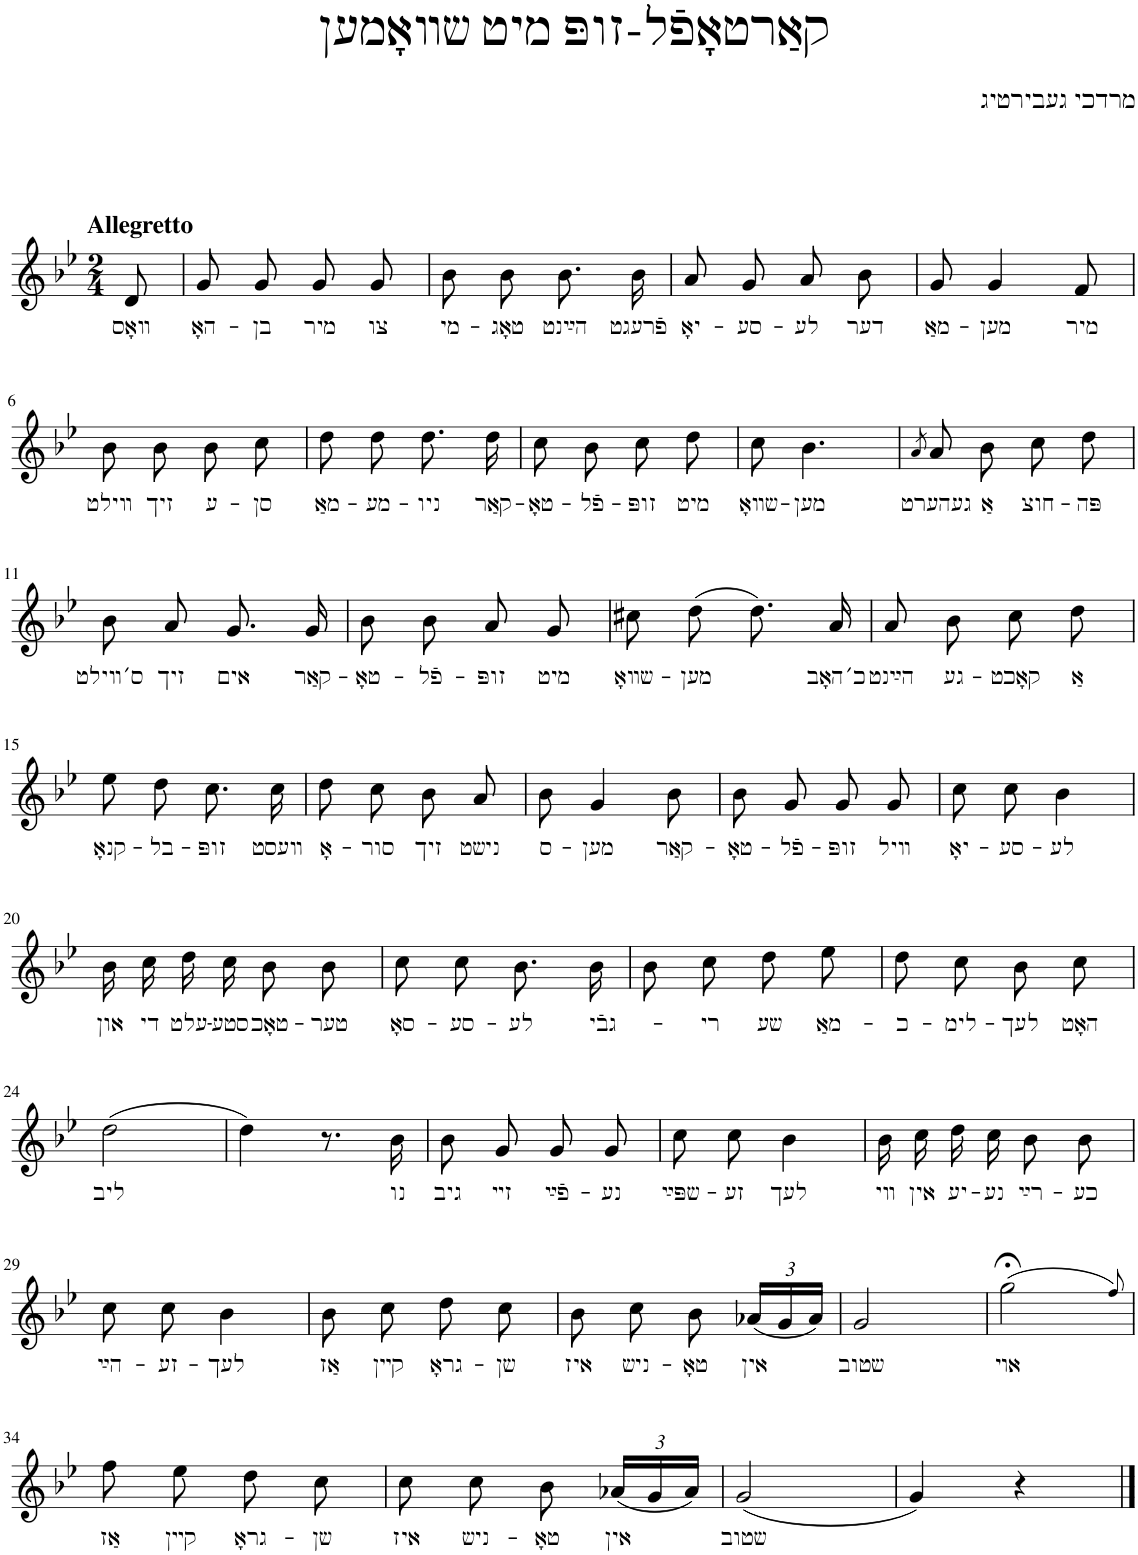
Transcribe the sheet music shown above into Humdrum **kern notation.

**kern	**text
*part1	*part1
*staff1	*staff1
*I"Piano	*
*I'Pno.	*
*clefG2	*
*k[b-e-]	*
*M2/4	*
=1	=1
!LO:TX:a:B:t=Allegretto	!
!	!LO:LY:b
8d/	װאָס
=2	=2
!	!LO:LY:b
8g/	האָ-
!	!LO:LY:b
8g/	-בן
!	!LO:LY:b
8g/	מיר
!	!LO:LY:b
8g/	צו
=3	=3
!	!LO:LY:b
8b-\	מי-
!	!LO:LY:b
8b-\	-טאָג
!	!LO:LY:b
8.b-\	הײַנט
!	!LO:LY:b
16b-\	פֿרעגט
=4	=4
!	!LO:LY:b
8a/	יאָ-
!	!LO:LY:b
8g/	-סע-
!	!LO:LY:b
8a/	-לע
!	!LO:LY:b
8b-\	דער
=5	=5
!	!LO:LY:b
8g/	מאַ-
!	!LO:LY:b
4g/	-מען
!	!LO:LY:b
8f/	מיר
!!LO:LB:g=z
=6	=6
!	!LO:LY:b
8b-\	װילט
!	!LO:LY:b
8b-\	זיך
!	!LO:LY:b
8b-\	ע-
!	!LO:LY:b
8cc\	-סן
=7	=7
!	!LO:LY:b
8dd\	מאַ-
!	!LO:LY:b
8dd\	-מע-
!	!LO:LY:b
8.dd\	-ניו
!	!LO:LY:b
16dd\	קאַר-
=8	=8
!	!LO:LY:b
8cc\	-טאָ-
!	!LO:LY:b
8b-\	-פֿל-
!	!LO:LY:b
8cc\	-זופּ
!	!LO:LY:b
8dd\	מיט
=9	=9
!	!LO:LY:b
8cc\	שװאָ-
!	!LO:LY:b
4.b-\	-מען
=10	=10
8qa/	.
!	!LO:LY:b
8a/	געהערט
!	!LO:LY:b
8b-\	אַ
!	!LO:LY:b
8cc\	חוצ-
!	!LO:LY:b
8dd\	-פּה
!!LO:LB:g=z
=11	=11
!	!LO:LY:b
8b-\	ס׳װילט
!	!LO:LY:b
8a/	זיך
!	!LO:LY:b
8.g/	אים
!	!LO:LY:b
16g/	קאַר-
=12	=12
!	!LO:LY:b
8b-\	-טאָ-
!	!LO:LY:b
8b-\	-פֿל-
!	!LO:LY:b
8a/	-זופּ
!	!LO:LY:b
8g/	מיט
=13	=13
!	!LO:LY:b
8cc#X\	שװאָ-
!	!LO:LY:b
(8dd\	-מען
8.dd\)	.
!	!LO:LY:b
16a/	כ׳האָב
=14	=14
!	!LO:LY:b
8a/	הײַנט
!	!LO:LY:b
8b-\	גע-
!	!LO:LY:b
8cc\	-קאָכט
!	!LO:LY:b
8dd\	אַ
!!LO:LB:g=z
=15	=15
!	!LO:LY:b
8ee-\	קנאָ-
!	!LO:LY:b
8dd\	-בל-
!	!LO:LY:b
8.cc\	-זופּ
!	!LO:LY:b
16cc\	װעסט
=16	=16
!	!LO:LY:b
8dd\	אָ-
!	!LO:LY:b
8cc\	-סור
!	!LO:LY:b
8b-\	זיך
!	!LO:LY:b
8a/	נישט
=17	=17
!	!LO:LY:b
8b-\	ס-
!	!LO:LY:b
4g/	-מען
!	!LO:LY:b
8b-\	קאַר-
=18	=18
!	!LO:LY:b
8b-\	-טאָ-
!	!LO:LY:b
8g/	-פֿל-
!	!LO:LY:b
8g/	-זופּ
!	!LO:LY:b
8g/	װיל
=19	=19
!	!LO:LY:b
8cc\	יאָ-
!	!LO:LY:b
8cc\	-סע-
!	!LO:LY:b
4b-\	-לע
!!LO:LB:g=z
=20	=20
!	!LO:LY:b
16b-\	און
!	!LO:LY:b
16cc\	די
!	!LO:LY:b
16dd\	עלט-
!	!LO:LY:b
16cc\	-סטע
!	!LO:LY:b
8b-\	טאָכ-
!	!LO:LY:b
8b-\	-טער
=21	=21
!	!LO:LY:b
8cc\	סאָ-
!	!LO:LY:b
8cc\	-סע-
!	!LO:LY:b
8.b-\	-לע
!	!LO:LY:b
16b-\	גבֿי-
=22	=22
8b-\	.
!	!LO:LY:b
8cc\	רי
!	!LO:LY:b
8dd\	שע
!	!LO:LY:b
8ee-\	מאַ-
=23	=23
!	!LO:LY:b
8dd\	-כ-
!	!LO:LY:b
8cc\	-לימ-
!	!LO:LY:b
8b-\	-לעך
!	!LO:LY:b
8cc\	האָט
!!LO:LB:g=z
=24	=24
!	!LO:LY:b
(2dd\	ליב
=25	=25
4dd\)	.
8.r	.
!	!LO:LY:b
16b-\	נו
=26	=26
!	!LO:LY:b
8b-\	גיב
!	!LO:LY:b
8g/	זײ
!	!LO:LY:b
8g/	פֿײַ-
!	!LO:LY:b
8g/	-נע
=27	=27
!	!LO:LY:b
8cc\	שפּײַ-
!	!LO:LY:b
8cc\	-זע
!	!LO:LY:b
4b-\	לעך
=28	=28
!	!LO:LY:b
16b-\	װי
!	!LO:LY:b
16cc\	אין
!	!LO:LY:b
16dd\	יע-
!	!LO:LY:b
16cc\	-נע
!	!LO:LY:b
8b-\	רײַ-
!	!LO:LY:b
8b-\	-כע
!!LO:LB:g=z
=29	=29
!	!LO:LY:b
8cc\	הײַ-
!	!LO:LY:b
8cc\	-זע-
!	!LO:LY:b
4b-\	-לעך
=30	=30
!	!LO:LY:b
8b-\	אַז
!	!LO:LY:b
8cc\	קײן
!	!LO:LY:b
8dd\	גראָ-
!	!LO:LY:b
8cc\	-שן
=31	=31
!	!LO:LY:b
8b-\	איז
!	!LO:LY:b
8cc\	ניש-
!	!LO:LY:b
8b-\	-טאָ
*Xbrackettup	*
!	!LO:LY:b
(24a-X/LL	אין
24g/	.
24a-/JJ)	.
=32	=32
!	!LO:LY:b
2g/	שטוב
=33	=33
!	!LO:LY:b
(2gg;<\	אױ
8qff/)	.
!!LO:LB:g=z
=34	=34
!	!LO:LY:b
8ff\	אַז
!	!LO:LY:b
8ee-\	קײן
!	!LO:LY:b
8dd\	גראָ-
!	!LO:LY:b
8cc\	-שן
=35	=35
!	!LO:LY:b
8cc\	איז
!	!LO:LY:b
8cc\	ניש-
!	!LO:LY:b
8b-\	-טאָ
!	!LO:LY:b
(24a-X/LL	אין
24g/	.
24a-/JJ)	.
=36	=36
!	!LO:LY:b
(2g/	שטוב
=37	=37
4g/)	.
4r	.
==	==
*-	*-
